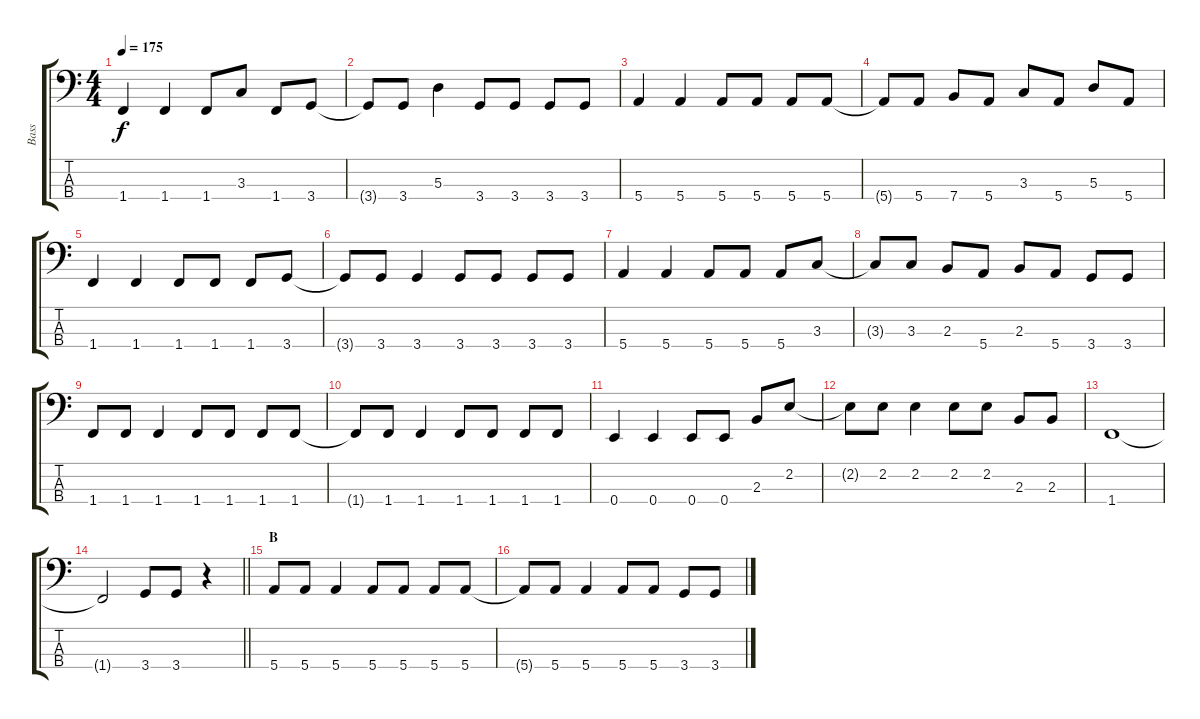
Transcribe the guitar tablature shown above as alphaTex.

\track ("Bass" "Bass") {instrument synthbass2}
\staff {score tabs}
\tuning (G2 D2 A1 E1) {hide}
\ts (4 4)
\tempo 175
\clef f4
\ks c
1.4.4{dy f} 1.4.4 1.4.8 3.3.8 1.4.8 3.4.8 |
3.4{t}.8 3.4.8 5.3.4 3.4.8 3.4.8 3.4.8 3.4.8 |
5.4.4 5.4.4 5.4.8 5.4.8 5.4.8 5.4.8 |
5.4{t}.8 5.4.8 7.4.8 5.4.8 3.3.8 5.4.8 5.3.8 5.4.8 |
1.4.4 1.4.4 1.4.8 1.4.8 1.4.8 3.4.8 |
3.4{t}.8 3.4.8 3.4.4 3.4.8 3.4.8 3.4.8 3.4.8 |
5.4.4 5.4.4 5.4.8 5.4.8 5.4.8 3.3.8 |
3.3{t}.8 3.3.8 2.3.8 5.4.8 2.3.8 5.4.8 3.4.8 3.4.8 |
1.4.8 1.4.8 1.4.4 1.4.8 1.4.8 1.4.8 1.4.8 |
1.4{t}.8 1.4.8 1.4.4 1.4.8 1.4.8 1.4.8 1.4.8 |
0.4.4 0.4.4 0.4.8 0.4.8 2.3.8 2.2.8 |
2.2{t}.8 2.2.8 2.2.4 2.2.8 2.2.8 2.3.8 2.3.8 |
1.4.1 |
\barLineRight lightlight
1.4{t}.2 3.4.8 3.4.8 r.4 |
\section ("" "B")
5.4.8 5.4.8 5.4.4 5.4.8 5.4.8 5.4.8 5.4.8 |
5.4{t}.8 5.4.8 5.4.4 5.4.8 5.4.8 3.4.8 3.4.8
